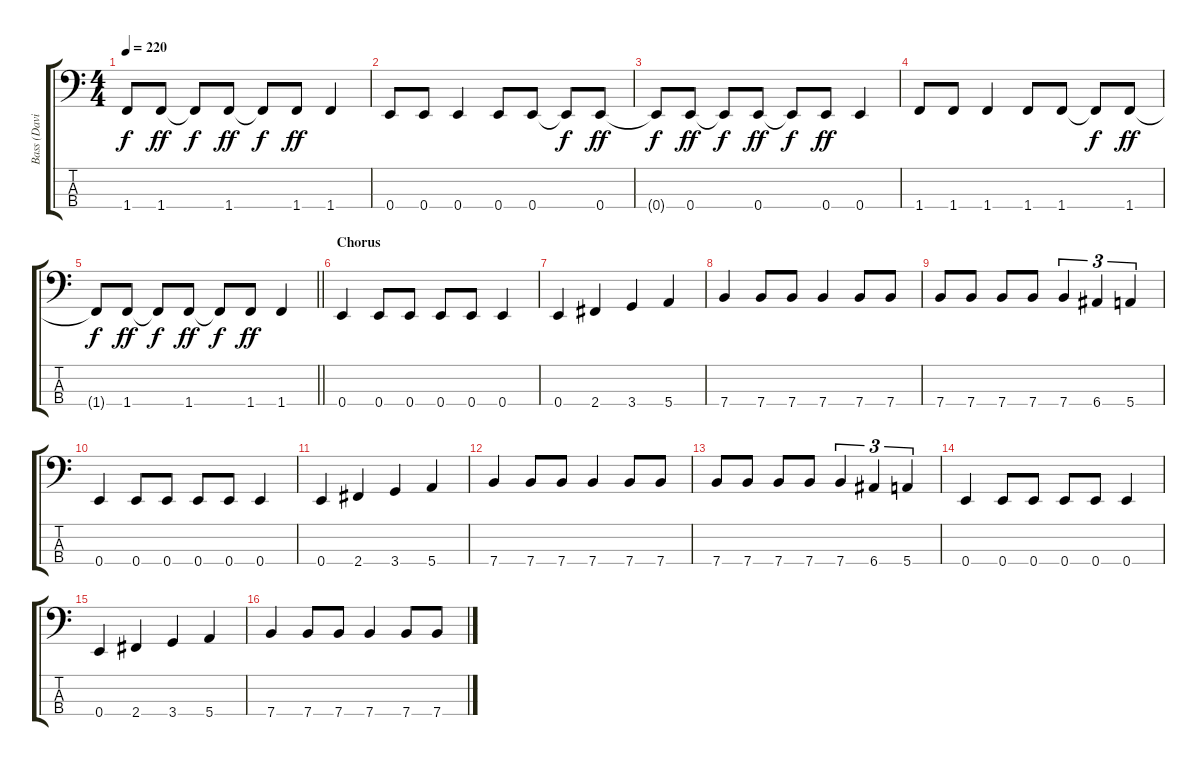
\track ("Bass (David Ellefson)" "Bass (Davi") {instrument electricbasspick}
\staff {score tabs}
\tuning (G2 D2 A1 E1) {hide}
\ts (4 4)
\tempo 220
\clef f4
\ks c
1.4{t}.8{dy f} 1.4.8{dy ff} 1.4{t}.8{dy f} 1.4.8{dy ff} 1.4{t}.8{dy f} 1.4.8{dy ff} 1.4.4 |
0.4.8 0.4.8 0.4.4 0.4.8 0.4.8 0.4{t}.8{dy f} 0.4.8{dy ff} |
0.4{t}.8{dy f} 0.4.8{dy ff} 0.4{t}.8{dy f} 0.4.8{dy ff} 0.4{t}.8{dy f} 0.4.8{dy ff} 0.4.4 |
1.4.8 1.4.8 1.4.4 1.4.8 1.4.8 1.4{t}.8{dy f} 1.4.8{dy ff} |
\barLineRight lightlight
1.4{t}.8{dy f} 1.4.8{dy ff} 1.4{t}.8{dy f} 1.4.8{dy ff} 1.4{t}.8{dy f} 1.4.8{dy ff} 1.4.4 |
\section ("" "Chorus")
0.4.4 0.4.8 0.4.8 0.4.8 0.4.8 0.4.4 |
0.4.4 2.4.4 3.4.4 5.4.4 |
7.4.4 7.4.8 7.4.8 7.4.4 7.4.8 7.4.8 |
7.4.8 7.4.8 7.4.8 7.4.8 7.4.4{tu (3 2)} 6.4.4{tu (3 2)} 5.4.4{tu (3 2)} |
0.4.4 0.4.8 0.4.8 0.4.8 0.4.8 0.4.4 |
0.4.4 2.4.4 3.4.4 5.4.4 |
7.4.4 7.4.8 7.4.8 7.4.4 7.4.8 7.4.8 |
7.4.8 7.4.8 7.4.8 7.4.8 7.4.4{tu (3 2)} 6.4.4{tu (3 2)} 5.4.4{tu (3 2)} |
0.4.4 0.4.8 0.4.8 0.4.8 0.4.8 0.4.4 |
0.4.4 2.4.4 3.4.4 5.4.4 |
7.4.4 7.4.8 7.4.8 7.4.4 7.4.8 7.4.8
